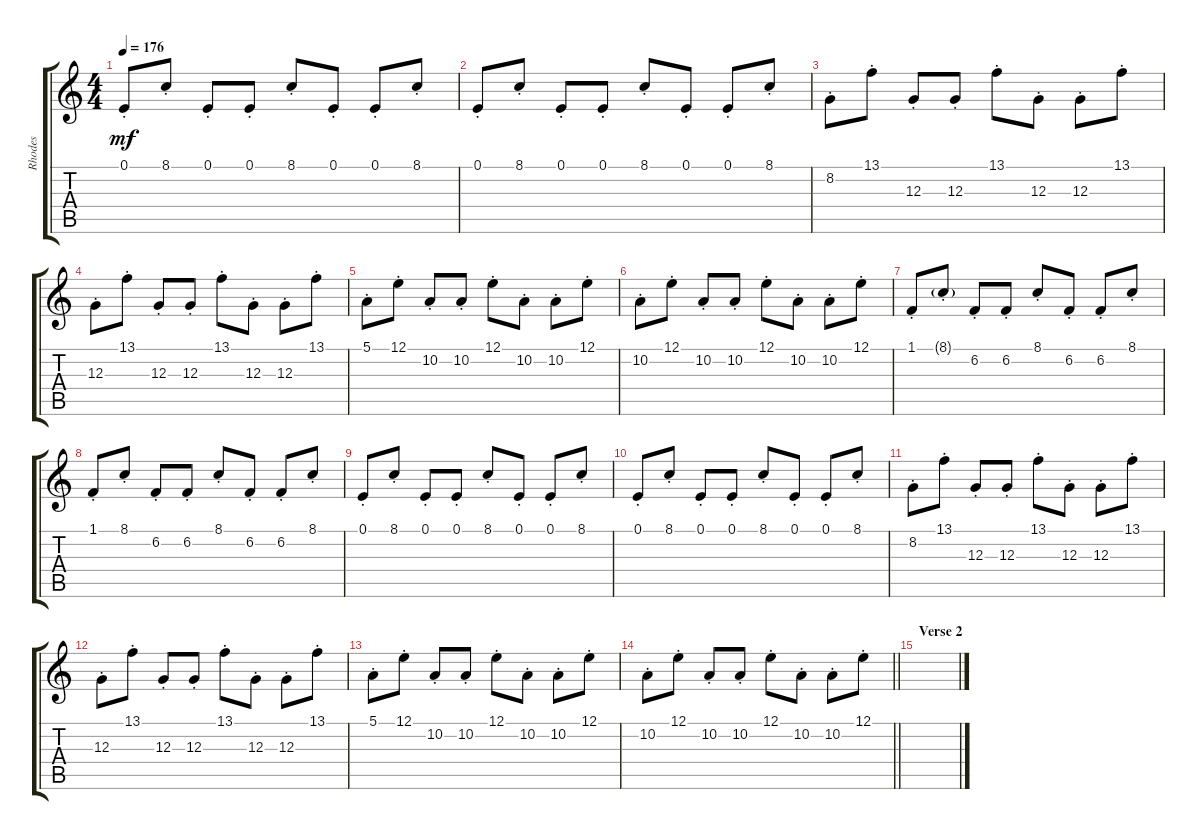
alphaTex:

\track ("Rhodes" "Rhodes") {instrument electricpiano1}
\staff {score tabs}
\tuning (E4 B3 G3 D3 A2 E2) {hide}
\ts (4 4)
\tempo 176
\clef g2
\ks c
0.1{st}.8{dy mf} 8.1{st}.8 0.1{st}.8 0.1{st}.8 8.1{st}.8 0.1{st}.8 0.1{st}.8 8.1{st}.8 |
0.1{st}.8 8.1{st}.8 0.1{st}.8 0.1{st}.8 8.1{st}.8 0.1{st}.8 0.1{st}.8 8.1{st}.8 |
8.2{st}.8 13.1{st}.8 12.3{st}.8 12.3{st}.8 13.1{st}.8 12.3{st}.8 12.3{st}.8 13.1{st}.8 |
12.3{st}.8 13.1{st}.8 12.3{st}.8 12.3{st}.8 13.1{st}.8 12.3{st}.8 12.3{st}.8 13.1{st}.8 |
5.1{st}.8 12.1{st}.8 10.2{st}.8 10.2{st}.8 12.1{st}.8 10.2{st}.8 10.2{st}.8 12.1{st}.8 |
10.2{st}.8 12.1{st}.8 10.2{st}.8 10.2{st}.8 12.1{st}.8 10.2{st}.8 10.2{st}.8 12.1{st}.8 |
1.1{st}.8 8.1{g st}.8 6.2{st}.8 6.2{st}.8 8.1{st}.8 6.2{st}.8 6.2{st}.8 8.1{st}.8 |
1.1{st}.8 8.1{st}.8 6.2{st}.8 6.2{st}.8 8.1{st}.8 6.2{st}.8 6.2{st}.8 8.1{st}.8 |
0.1{st}.8 8.1{st}.8 0.1{st}.8 0.1{st}.8 8.1{st}.8 0.1{st}.8 0.1{st}.8 8.1{st}.8 |
0.1{st}.8 8.1{st}.8 0.1{st}.8 0.1{st}.8 8.1{st}.8 0.1{st}.8 0.1{st}.8 8.1{st}.8 |
8.2{st}.8 13.1{st}.8 12.3{st}.8 12.3{st}.8 13.1{st}.8 12.3{st}.8 12.3{st}.8 13.1{st}.8 |
12.3{st}.8 13.1{st}.8 12.3{st}.8 12.3{st}.8 13.1{st}.8 12.3{st}.8 12.3{st}.8 13.1{st}.8 |
5.1{st}.8 12.1{st}.8 10.2{st}.8 10.2{st}.8 12.1{st}.8 10.2{st}.8 10.2{st}.8 12.1{st}.8 |
\barLineRight lightlight
10.2{st}.8 12.1{st}.8 10.2{st}.8 10.2{st}.8 12.1{st}.8 10.2{st}.8 10.2{st}.8 12.1{st}.8 |
\section ("" "Verse 2")
